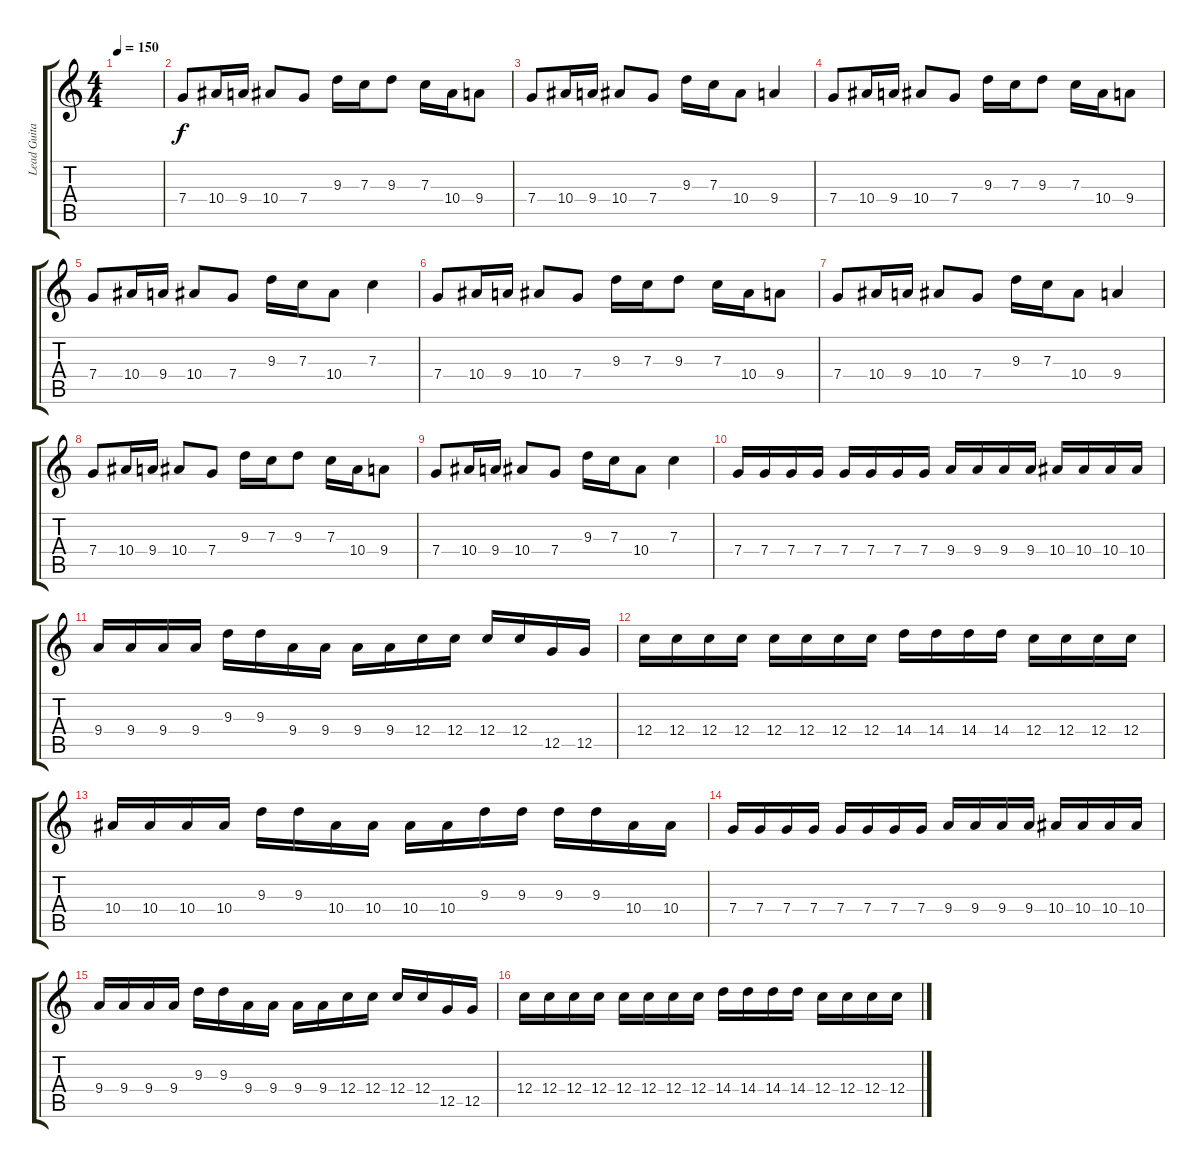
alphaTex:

\track ("Lead Guitar" "Lead Guita") {instrument distortionguitar}
\staff {score tabs}
\tuning (D4 A3 F3 C3 G2 D2) {hide}
\ts (4 4)
\tempo 150
\clef g2
\ks c
|
7.4.8 10.4.16 9.4.16 10.4.8 7.4.8 9.3.16 7.3.16 9.3.8 7.3.16 10.4.16 9.4.8 |
7.4.8 10.4.16 9.4.16 10.4.8 7.4.8 9.3.16 7.3.16 10.4.8 9.4.4 |
7.4.8 10.4.16 9.4.16 10.4.8 7.4.8 9.3.16 7.3.16 9.3.8 7.3.16 10.4.16 9.4.8 |
7.4.8 10.4.16 9.4.16 10.4.8 7.4.8 9.3.16 7.3.16 10.4.8 7.3.4 |
7.4.8 10.4.16 9.4.16 10.4.8 7.4.8 9.3.16 7.3.16 9.3.8 7.3.16 10.4.16 9.4.8 |
7.4.8 10.4.16 9.4.16 10.4.8 7.4.8 9.3.16 7.3.16 10.4.8 9.4.4 |
7.4.8 10.4.16 9.4.16 10.4.8 7.4.8 9.3.16 7.3.16 9.3.8 7.3.16 10.4.16 9.4.8 |
7.4.8 10.4.16 9.4.16 10.4.8 7.4.8 9.3.16 7.3.16 10.4.8 7.3.4 |
7.4.16 7.4.16 7.4.16 7.4.16 7.4.16 7.4.16 7.4.16 7.4.16 9.4.16 9.4.16 9.4.16 9.4.16 10.4.16 10.4.16 10.4.16 10.4.16 |
9.4.16 9.4.16 9.4.16 9.4.16 9.3.16 9.3.16 9.4.16 9.4.16 9.4.16 9.4.16 12.4.16 12.4.16 12.4.16 12.4.16 12.5.16 12.5.16 |
12.4.16 12.4.16 12.4.16 12.4.16 12.4.16 12.4.16 12.4.16 12.4.16 14.4.16 14.4.16 14.4.16 14.4.16 12.4.16 12.4.16 12.4.16 12.4.16 |
10.4.16 10.4.16 10.4.16 10.4.16 9.3.16 9.3.16 10.4.16 10.4.16 10.4.16 10.4.16 9.3.16 9.3.16 9.3.16 9.3.16 10.4.16 10.4.16 |
7.4.16 7.4.16 7.4.16 7.4.16 7.4.16 7.4.16 7.4.16 7.4.16 9.4.16 9.4.16 9.4.16 9.4.16 10.4.16 10.4.16 10.4.16 10.4.16 |
9.4.16 9.4.16 9.4.16 9.4.16 9.3.16 9.3.16 9.4.16 9.4.16 9.4.16 9.4.16 12.4.16 12.4.16 12.4.16 12.4.16 12.5.16 12.5.16 |
12.4.16 12.4.16 12.4.16 12.4.16 12.4.16 12.4.16 12.4.16 12.4.16 14.4.16 14.4.16 14.4.16 14.4.16 12.4.16 12.4.16 12.4.16 12.4.16
